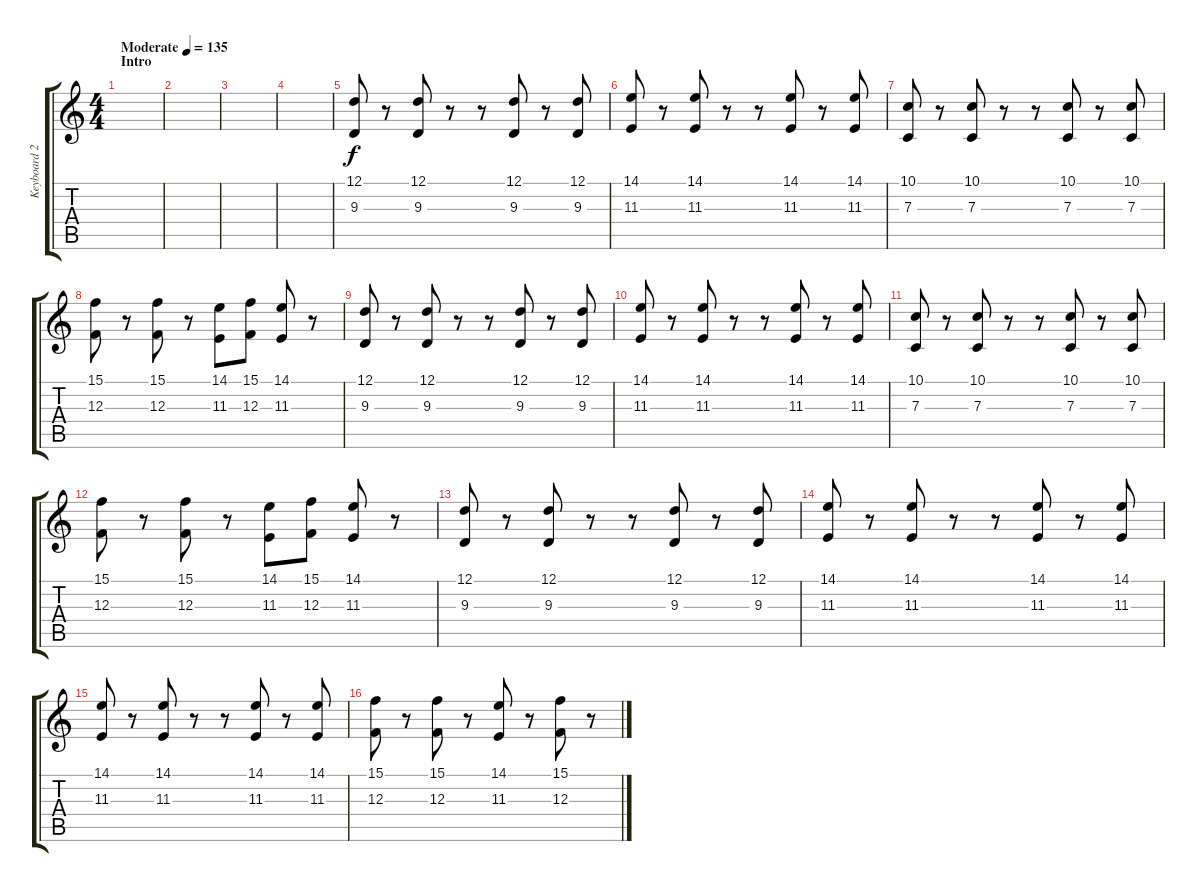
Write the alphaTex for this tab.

\track ("Keyboard 2" "Keyboard 2") {instrument pad4choir}
\staff {score tabs}
\tuning (D4 A3 F3 C3 G2 C2) {hide}
\ts (4 4)
\section ("" "Intro")
\tempo (135 "Moderate")
\clef g2
\ks c
|
|
|
|
(12.1 9.3).8 r.8 (12.1 9.3).8 r.8 r.8 (12.1 9.3).8 r.8 (12.1 9.3).8 |
(14.1 11.3).8 r.8 (14.1 11.3).8 r.8 r.8 (14.1 11.3).8 r.8 (14.1 11.3).8 |
(10.1 7.3).8 r.8 (10.1 7.3).8 r.8 r.8 (10.1 7.3).8 r.8 (10.1 7.3).8 |
(15.1 12.3).8 r.8 (15.1 12.3).8 r.8 (14.1 11.3).8 (15.1 12.3).8 (14.1 11.3).8 r.8 |
(12.1 9.3).8 r.8 (12.1 9.3).8 r.8 r.8 (12.1 9.3).8 r.8 (12.1 9.3).8 |
(14.1 11.3).8 r.8 (14.1 11.3).8 r.8 r.8 (14.1 11.3).8 r.8 (14.1 11.3).8 |
(10.1 7.3).8 r.8 (10.1 7.3).8 r.8 r.8 (10.1 7.3).8 r.8 (10.1 7.3).8 |
(15.1 12.3).8 r.8 (15.1 12.3).8 r.8 (14.1 11.3).8 (15.1 12.3).8 (14.1 11.3).8 r.8 |
(12.1 9.3).8 r.8 (12.1 9.3).8 r.8 r.8 (12.1 9.3).8 r.8 (12.1 9.3).8 |
(14.1 11.3).8 r.8 (14.1 11.3).8 r.8 r.8 (14.1 11.3).8 r.8 (14.1 11.3).8 |
(14.1 11.3).8 r.8 (14.1 11.3).8 r.8 r.8 (14.1 11.3).8 r.8 (14.1 11.3).8 |
(15.1 12.3).8 r.8 (15.1 12.3).8 r.8 (14.1 11.3).8 r.8 (15.1 12.3).8 r.8
